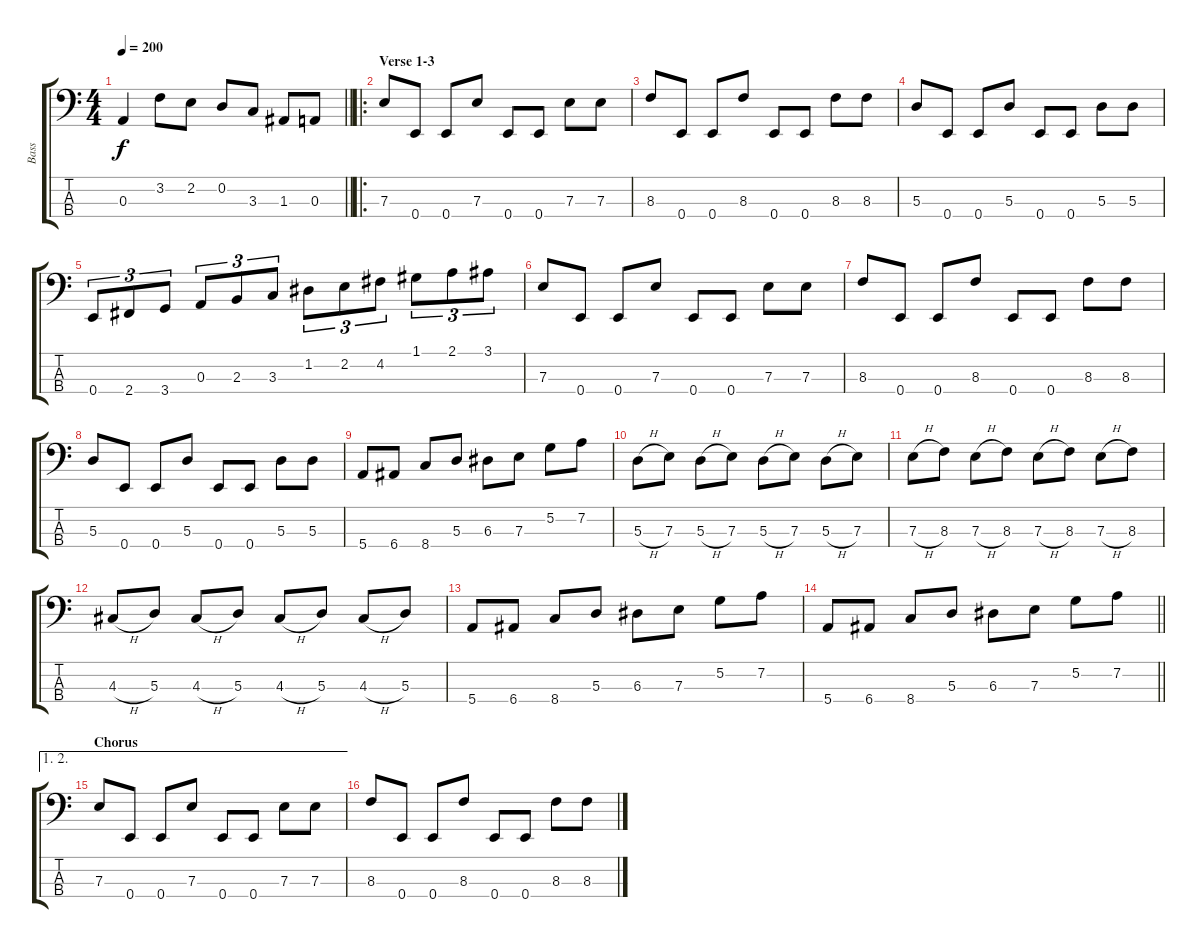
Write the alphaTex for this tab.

\track ("Bass" "Bass") {instrument electricbassfinger}
\staff {score tabs}
\tuning (G2 D2 A1 E1) {hide}
\ts (4 4)
\tempo 200
\clef f4
\barLineRight lightlight
\ks c
0.3.4{dy f} 3.2.8 2.2.8 0.2.8 3.3.8 1.3.8 0.3.8 |
\ro
\section ("" "Verse 1-3")
7.3.8 0.4.8 0.4.8 7.3.8 0.4.8 0.4.8 7.3.8 7.3.8 |
8.3.8 0.4.8 0.4.8 8.3.8 0.4.8 0.4.8 8.3.8 8.3.8 |
5.3.8 0.4.8 0.4.8 5.3.8 0.4.8 0.4.8 5.3.8 5.3.8 |
0.4.8{tu (3 2)} 2.4.8{tu (3 2)} 3.4.8{tu (3 2)} 0.3.8{tu (3 2)} 2.3.8{tu (3 2)} 3.3.8{tu (3 2)} 1.2.8{tu (3 2)} 2.2.8{tu (3 2)} 4.2.8{tu (3 2)} 1.1.8{tu (3 2)} 2.1.8{tu (3 2)} 3.1.8{tu (3 2)} |
7.3.8 0.4.8 0.4.8 7.3.8 0.4.8 0.4.8 7.3.8 7.3.8 |
8.3.8 0.4.8 0.4.8 8.3.8 0.4.8 0.4.8 8.3.8 8.3.8 |
5.3.8 0.4.8 0.4.8 5.3.8 0.4.8 0.4.8 5.3.8 5.3.8 |
5.4.8 6.4.8 8.4.8 5.3.8 6.3.8 7.3.8 5.2.8 7.2.8 |
5.3{h}.8 7.3.8 5.3{h}.8 7.3.8 5.3{h}.8 7.3.8 5.3{h}.8 7.3.8 |
7.3{h}.8 8.3.8 7.3{h}.8 8.3.8 7.3{h}.8 8.3.8 7.3{h}.8 8.3.8 |
4.3{h}.8 5.3.8 4.3{h}.8 5.3.8 4.3{h}.8 5.3.8 4.3{h}.8 5.3.8 |
5.4.8 6.4.8 8.4.8 5.3.8 6.3.8 7.3.8 5.2.8 7.2.8 |
\barLineRight lightlight
5.4.8 6.4.8 8.4.8 5.3.8 6.3.8 7.3.8 5.2.8 7.2.8 |
\ae (1 2)
\section ("" "Chorus")
7.3.8 0.4.8 0.4.8 7.3.8 0.4.8 0.4.8 7.3.8 7.3.8 |
8.3.8 0.4.8 0.4.8 8.3.8 0.4.8 0.4.8 8.3.8 8.3.8
